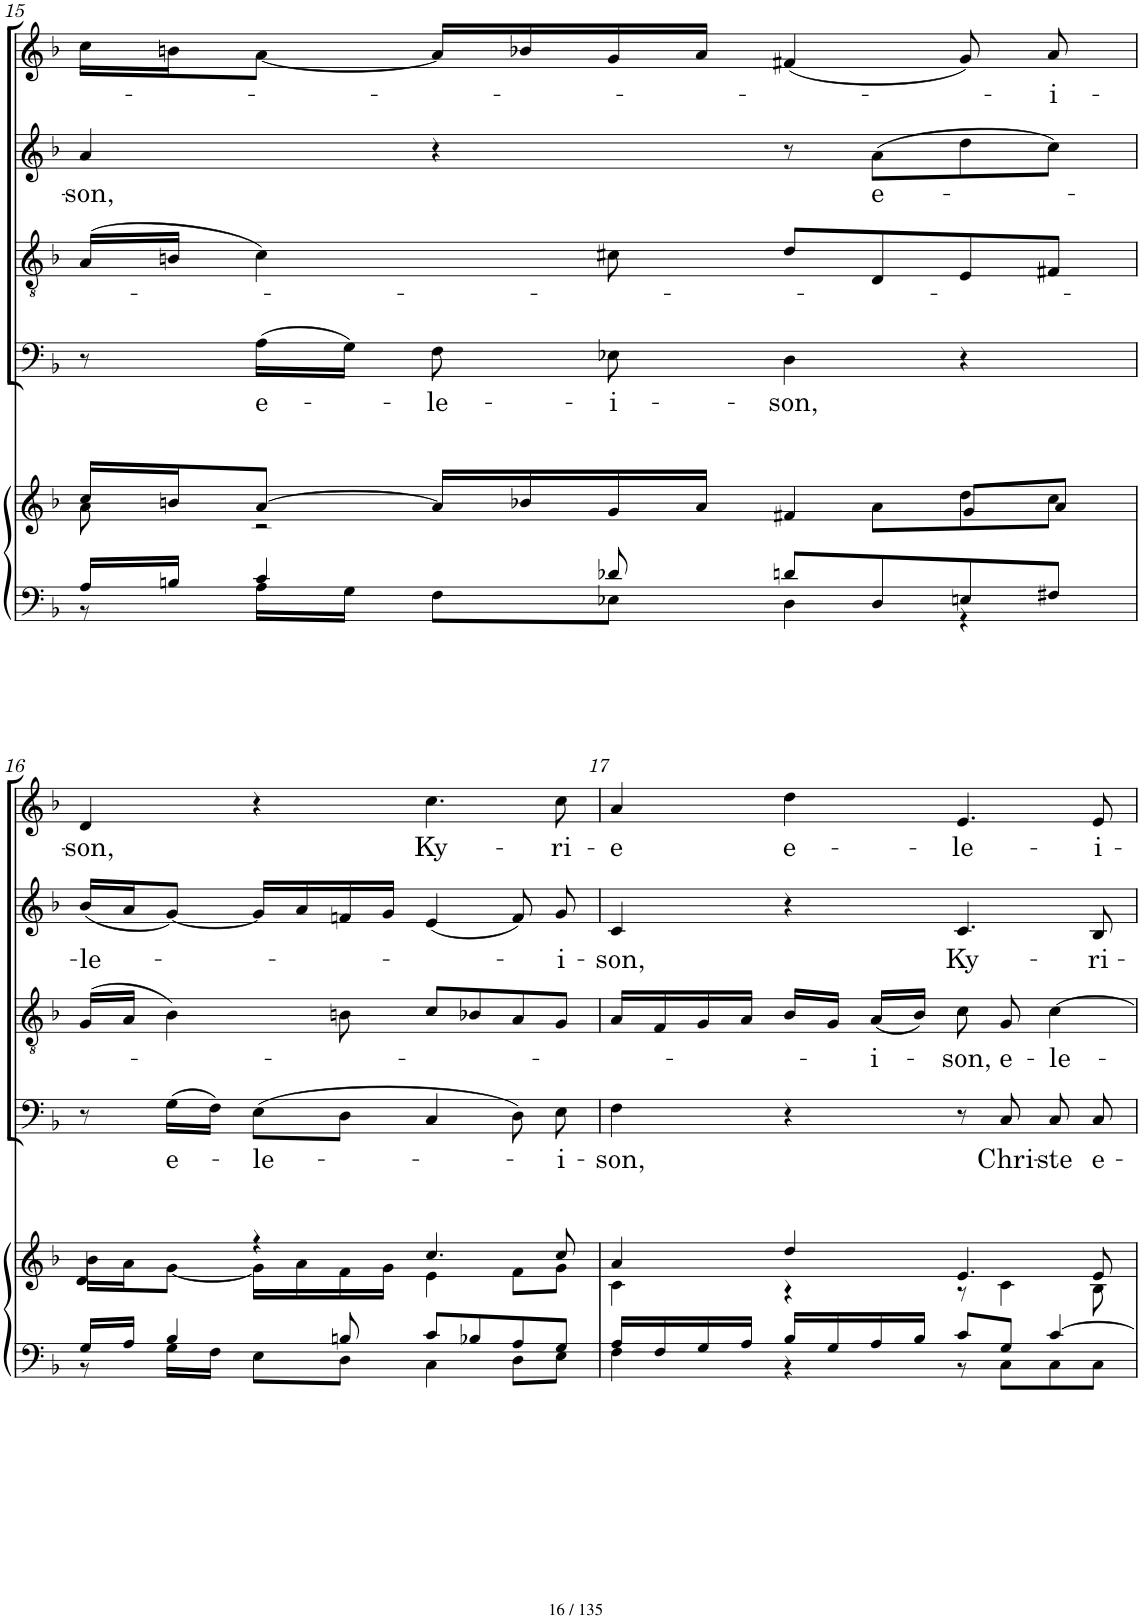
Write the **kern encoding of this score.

**kern	**kern	**kern	**text	**kern	**text	**kern	**text	**kern	**text
*part5	*part5	*part4	*part4	*part3	*part3	*part2	*part2	*part1	*part1
*staff6	*staff5	*staff4	*staff4	*staff3	*staff3	*staff2	*staff2	*staff1	*staff1
*I"Piano	*	*I"Bass	*	*I"Tenor	*	*I"Alto	*	*I"Soprano	*
*I'Pno	*	*	*	*	*	*	*	*	*
!!LO:PB:g=z
*clefF4	*clefG2	*clefF4	*	*clefGv2	*	*clefG2	*	*clefG2	*
*	*	*	*	*	*	*ITrd1c2	*	*	*
*k[b-]	*k[b-]	*k[b-]	*	*k[b-]	*	*k[b-]	*	*k[b-]	*
*M4/4	*M4/4	*M4/4	*	*M4/4	*	*M4/4	*	*M4/4	*
*met(c)	*met(c)	*met(c)	*	*met(c)	*	*met(c)	*	*met(c)	*
=15	=15	=15	=15	=15	=15	=15	=15	=15	=15
*^	*^	*	*	*	*	*	*	*	*
*	*	*	*^	*	*	*	*	*	*	*	*
!	!	!	!	!	!	!	!	!	!	!LO:LY:b	!	!
16A/LL	8r	16cc/LL	8a\	2ryy	8r	.	(16A!/LL	.	4a!/	-son,	16cc!\LL	.
16Bn/JJ	.	16bn/J	.	.	.	.	16Bn!/JJ	.	.	.	16bn!\J	.
!	!	!	!	!	!	!LO:LY:b	!	!	!	!	!	!
4c/	16A\LL	[8a/J	2r	.	(16A!\LL	e-	4c!\)	.	.	.	[<8a!\J	.
.	16G\JJ	.	.	.	16G!\JJ)	.	.	.	.	.	.	.
!	!	!	!	!	!	!LO:LY:b	!	!	!	!	!	!
.	8F\L	16a/LL]	.	.	8F!\	-le-	.	.	4r	.	16a!/LL]	.
.	.	16b-X/	.	.	.	.	.	.	.	.	16b-X!/	.
!	!	!	!	!	!	!LO:LY:b	!	!	!	!	!	!
8d-X/	8E-X\J	16g/	.	.	8E-X!\	-i-	8c#X!\	.	.	.	16g!/	.
.	.	16a/JJ	.	.	.	.	.	.	.	.	16a!/JJ	.
!	!	!	!	!	!	!LO:LY:b	!	!	!	!	!	!
8dn/L	4D\	8ryy	.	4f#X/	4D!\	-son,	8d!/L	.	8r	.	(4f#X!/	.
!	!	!	!	!	!	!	!	!	!	!LO:LY:b	!	!
8D/	.	8ryy	8a\L	.	.	.	8D!/	.	(8a!\L	e-	.	.
8En/	4r	8g/L	8dd\	4ryy	4r	.	8E!/	.	8dd!\	.	8g!/)	.
!	!	!	!	!	!	!	!	!	!	!	!	!LO:LY:b
8F#X/J	.	8a/J	8cc\J	.	.	.	8F#X!/J	.	8cc!\J)	.	8a!/	-i-
*	*	*	*v	*v	*	*	*	*	*	*	*	*
!!LO:LB:g=z
=16	=16	=16	=16	=16	=16	=16	=16	=16	=16	=16	=16
!	!	!	!	!	!	!	!	!	!LO:LY:b	!	!LO:LY:b
16G/LL	8r	16b-\LL	4d/	8r	.	(16G!/LL	.	(16b-!/LL	-le-	4d!/	-son,
16A/JJ	.	16a\J	.	.	.	16A!/JJ	.	16a!/J	.	.	.
!	!	!	!	!	!LO:LY:b	!	!	!	!	!	!
4B-/	16G\LL	[<8g\J	.	(16G!\LL	e-	4B-!\)	.	[8g!/J)	.	.	.
.	16F\JJ	.	.	16F!\JJ)	.	.	.	.	.	.	.
!	!	!	!	!	!LO:LY:b	!	!	!	!	!	!
.	8E\L	4r	16g\LL]	(8E!\L	-le-	.	.	16g!/LL]	.	4r	.
.	.	.	16a\	.	.	.	.	16a!/	.	.	.
8Bn/	8D\J	.	16f\	8D!\J	.	8Bn!\	.	16fn!/	.	.	.
.	.	.	16g\JJ	.	.	.	.	16g!/JJ	.	.	.
!	!	!	!	!	!	!	!	!	!	!	!LO:LY:b
8c/L	4C\	4.cc/	4e\	4C!/	.	8c!/L	.	(4e!/	.	4.cc!\	Ky-
8B-X/	.	.	.	.	.	8B-X!/	.	.	.	.	.
8A/	8D\L	.	8f\L	8D!\)	.	8A!/	.	8f!/)	.	.	.
!	!	!	!	!	!LO:LY:b	!	!	!	!LO:LY:b	!	!LO:LY:b
8G/J	8E\J	8cc/	8g\J	8E!\	-i-	8G!/J	.	8g!/	-i-	8cc!\	-ri-
=17	=17	=17	=17	=17	=17	=17	=17	=17	=17	=17	=17
!	!	!	!	!	!LO:LY:b	!	!	!	!LO:LY:b	!	!LO:LY:b
16A/LL	4F\	4a/	4c\	4F!\	-son,	16A!/LL	.	4c!/	-son,	4a!/	-e
16F/	.	.	.	.	.	16F!/	.	.	.	.	.
16G/	.	.	.	.	.	16G!/	.	.	.	.	.
16A/JJ	.	.	.	.	.	16A!/JJ	.	.	.	.	.
!	!	!	!	!	!	!	!	!	!	!	!LO:LY:b
16B-/LL	4r	4dd/	4r	4r	.	16B-!/LL	.	4r	.	4dd!\	e-
16G/	.	.	.	.	.	16G!/JJ	.	.	.	.	.
!	!	!	!	!	!	!	!LO:LY:b	!	!	!	!
16A/	.	.	.	.	.	(16A!/LL	-i-	.	.	.	.
16B-/JJ	.	.	.	.	.	16B-!/JJ)	.	.	.	.	.
!	!	!	!	!	!	!	!LO:LY:b	!	!LO:LY:b	!	!LO:LY:b
8c/L	8r	4.e/	8r	8r	.	8c!\	-son,	4.c!/	Ky-	4.e!/	-le-
!	!	!	!	!	!LO:LY:b	!	!LO:LY:b	!	!	!	!
8G/J	8C\L	.	4c\	8C!/	Chri-	8G!/	e-	.	.	.	.
!	!	!	!	!	!LO:LY:b	!	!LO:LY:b	!	!	!	!
[4c/	8C\	.	.	8C!/	-ste	[4c!\	-le-	.	.	.	.
!	!	!	!	!	!LO:LY:b	!	!	!	!LO:LY:b	!	!LO:LY:b
.	8C\J	8e/	8B-\	8C!/	e-	.	.	8B-!/	-ri-	8e!/	-i-
*v	*v	*	*	*	*	*	*	*	*	*	*
*	*v	*v	*	*	*	*	*	*	*	*
=	=	=	=	=	=	=	=	=	=
*-	*-	*-	*-	*-	*-	*-	*-	*-	*-
